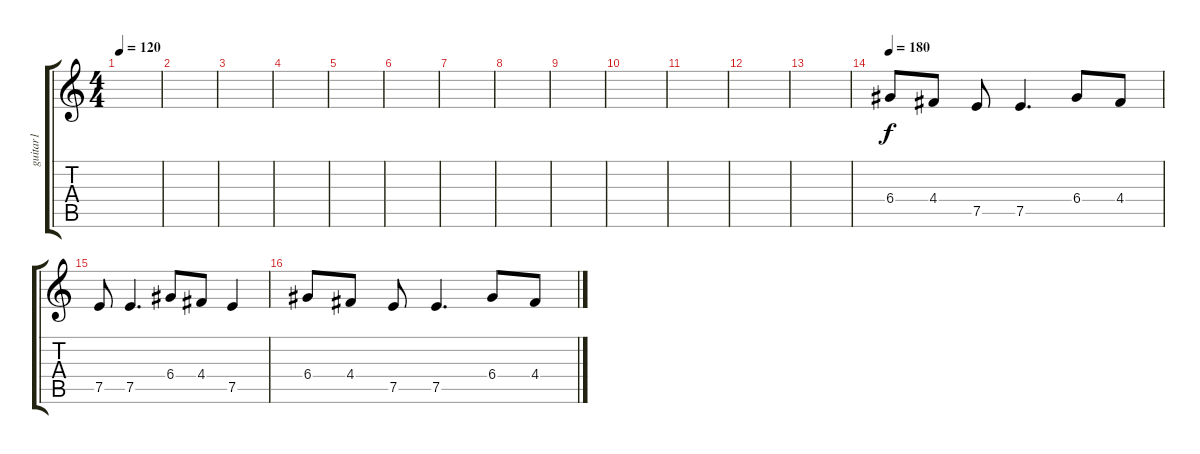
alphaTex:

\track ("guitar1" "guitar1") {instrument distortionguitar}
\staff {score tabs}
\tuning (E4 B3 G3 D3 A2 E2) {hide}
\ts (4 4)
\tempo 120
\clef g2
\ks c
|
|
|
|
|
|
|
|
|
|
|
|
|
\tempo 180
6.4.8 4.4.8 7.5.8 7.5.4{d} 6.4.8 4.4.8 |
7.5.8 7.5.4{d} 6.4.8 4.4.8 7.5.4 |
6.4.8 4.4.8 7.5.8 7.5.4{d} 6.4.8 4.4.8
